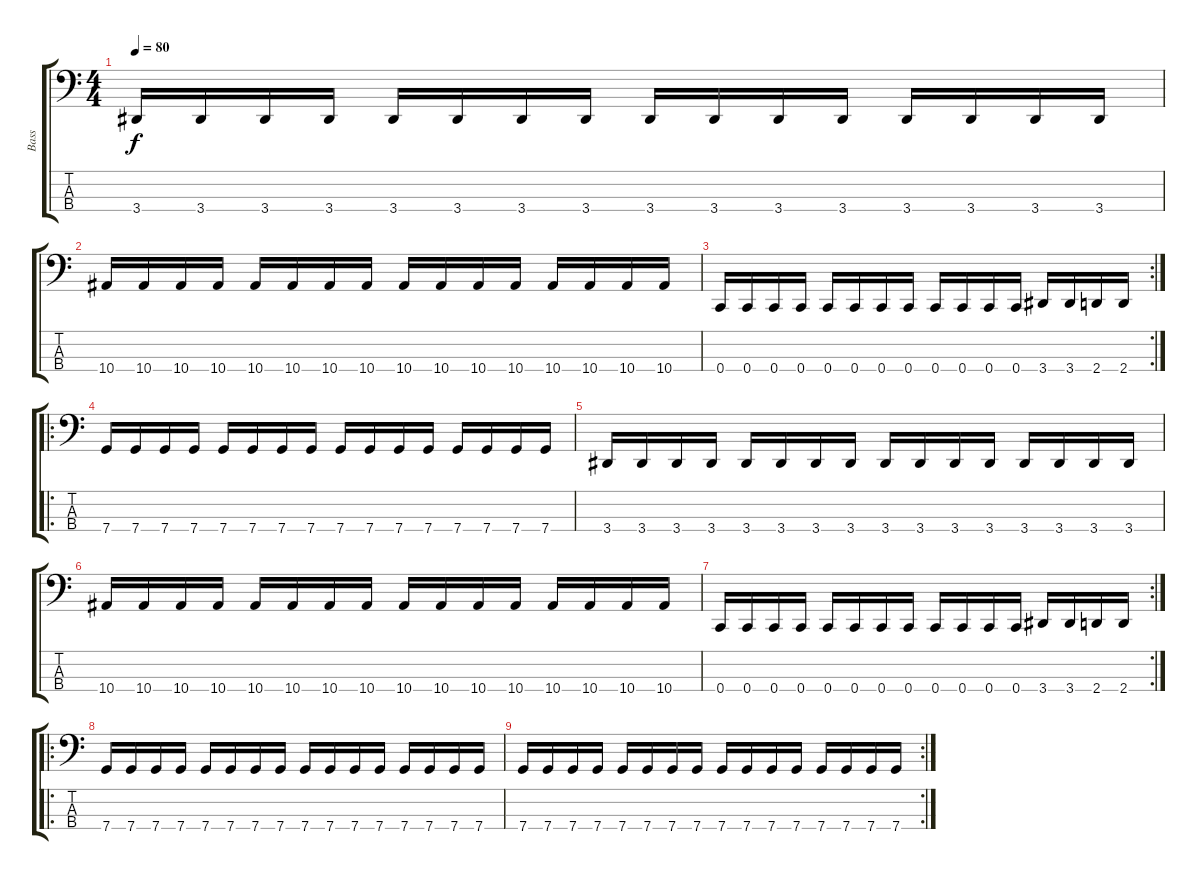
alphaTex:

\track ("Bass" "Bass") {instrument electricbassfinger}
\staff {score tabs}
\tuning (F2 C2 G1 C1) {hide}
\ts (4 4)
\tempo 80
\clef f4
\ks c
3.4.16{dy f} 3.4.16 3.4.16 3.4.16 3.4.16 3.4.16 3.4.16 3.4.16 3.4.16 3.4.16 3.4.16 3.4.16 3.4.16 3.4.16 3.4.16 3.4.16 |
10.4.16 10.4.16 10.4.16 10.4.16 10.4.16 10.4.16 10.4.16 10.4.16 10.4.16 10.4.16 10.4.16 10.4.16 10.4.16 10.4.16 10.4.16 10.4.16 |
\rc 2
0.4.16 0.4.16 0.4.16 0.4.16 0.4.16 0.4.16 0.4.16 0.4.16 0.4.16 0.4.16 0.4.16 0.4.16 3.4.16 3.4.16 2.4.16 2.4.16 |
\ro
7.4.16 7.4.16 7.4.16 7.4.16 7.4.16 7.4.16 7.4.16 7.4.16 7.4.16 7.4.16 7.4.16 7.4.16 7.4.16 7.4.16 7.4.16 7.4.16 |
3.4.16 3.4.16 3.4.16 3.4.16 3.4.16 3.4.16 3.4.16 3.4.16 3.4.16 3.4.16 3.4.16 3.4.16 3.4.16 3.4.16 3.4.16 3.4.16 |
10.4.16 10.4.16 10.4.16 10.4.16 10.4.16 10.4.16 10.4.16 10.4.16 10.4.16 10.4.16 10.4.16 10.4.16 10.4.16 10.4.16 10.4.16 10.4.16 |
\rc 2
0.4.16 0.4.16 0.4.16 0.4.16 0.4.16 0.4.16 0.4.16 0.4.16 0.4.16 0.4.16 0.4.16 0.4.16 3.4.16 3.4.16 2.4.16 2.4.16 |
\ro
7.4.16{volume 10} 7.4.16{volume 8} 7.4.16 7.4.16 7.4.16 7.4.16{volume 12} 7.4.16{volume 11} 7.4.16{volume 10} 7.4.16{volume 8} 7.4.16{volume 6} 7.4.16{volume 9} 7.4.16{volume 10} 7.4.16{volume 11} 7.4.16{volume 12} 7.4.16 7.4.16 |
\rc 2
7.4.16{volume 10} 7.4.16{volume 8} 7.4.16 7.4.16 7.4.16 7.4.16{volume 12} 7.4.16{volume 11} 7.4.16{volume 10} 7.4.16{volume 8} 7.4.16{volume 6} 7.4.16{volume 9} 7.4.16{volume 10} 7.4.16{volume 11} 7.4.16{volume 12} 7.4.16 7.4.16
